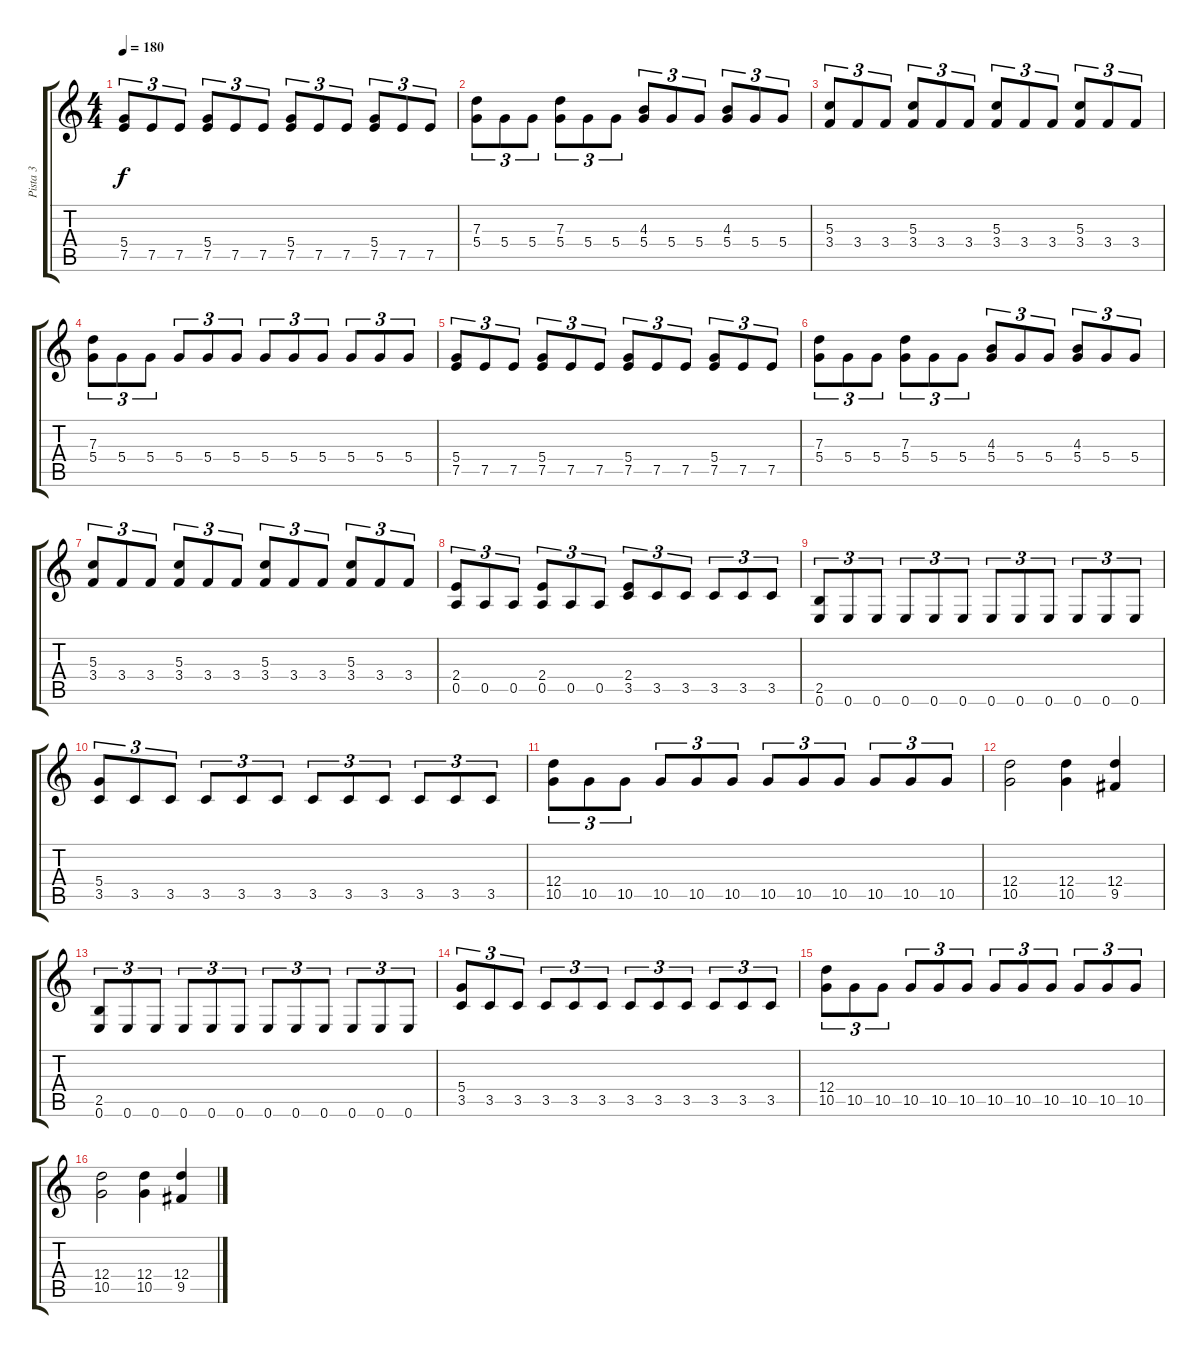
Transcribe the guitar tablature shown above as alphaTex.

\track ("Pista 3" "Pista 3") {instrument distortionguitar}
\staff {score tabs}
\tuning (E4 B3 G3 D3 A2 E2) {hide}
\ts (4 4)
\tempo 180
\clef g2
\ks c
(5.4 7.5).8{tu (3 2) dy f} 7.5.8{tu (3 2)} 7.5.8{tu (3 2)} (5.4 7.5).8{tu (3 2)} 7.5.8{tu (3 2)} 7.5.8{tu (3 2)} (5.4 7.5).8{tu (3 2)} 7.5.8{tu (3 2)} 7.5.8{tu (3 2)} (5.4 7.5).8{tu (3 2)} 7.5.8{tu (3 2)} 7.5.8{tu (3 2)} |
(7.3 5.4).8{tu (3 2)} 5.4.8{tu (3 2)} 5.4.8{tu (3 2)} (7.3 5.4).8{tu (3 2)} 5.4.8{tu (3 2)} 5.4.8{tu (3 2)} (4.3 5.4).8{tu (3 2)} 5.4.8{tu (3 2)} 5.4.8{tu (3 2)} (4.3 5.4).8{tu (3 2)} 5.4.8{tu (3 2)} 5.4.8{tu (3 2)} |
(5.3 3.4).8{tu (3 2)} 3.4.8{tu (3 2)} 3.4.8{tu (3 2)} (5.3 3.4).8{tu (3 2)} 3.4.8{tu (3 2)} 3.4.8{tu (3 2)} (5.3 3.4).8{tu (3 2)} 3.4.8{tu (3 2)} 3.4.8{tu (3 2)} (5.3 3.4).8{tu (3 2)} 3.4.8{tu (3 2)} 3.4.8{tu (3 2)} |
(7.3 5.4).8{tu (3 2)} 5.4.8{tu (3 2)} 5.4.8{tu (3 2)} 5.4.8{tu (3 2)} 5.4.8{tu (3 2)} 5.4.8{tu (3 2)} 5.4.8{tu (3 2)} 5.4.8{tu (3 2)} 5.4.8{tu (3 2)} 5.4.8{tu (3 2)} 5.4.8{tu (3 2)} 5.4.8{tu (3 2)} |
(5.4 7.5).8{tu (3 2)} 7.5.8{tu (3 2)} 7.5.8{tu (3 2)} (5.4 7.5).8{tu (3 2)} 7.5.8{tu (3 2)} 7.5.8{tu (3 2)} (5.4 7.5).8{tu (3 2)} 7.5.8{tu (3 2)} 7.5.8{tu (3 2)} (5.4 7.5).8{tu (3 2)} 7.5.8{tu (3 2)} 7.5.8{tu (3 2)} |
(7.3 5.4).8{tu (3 2)} 5.4.8{tu (3 2)} 5.4.8{tu (3 2)} (7.3 5.4).8{tu (3 2)} 5.4.8{tu (3 2)} 5.4.8{tu (3 2)} (4.3 5.4).8{tu (3 2)} 5.4.8{tu (3 2)} 5.4.8{tu (3 2)} (4.3 5.4).8{tu (3 2)} 5.4.8{tu (3 2)} 5.4.8{tu (3 2)} |
(5.3 3.4).8{tu (3 2)} 3.4.8{tu (3 2)} 3.4.8{tu (3 2)} (5.3 3.4).8{tu (3 2)} 3.4.8{tu (3 2)} 3.4.8{tu (3 2)} (5.3 3.4).8{tu (3 2)} 3.4.8{tu (3 2)} 3.4.8{tu (3 2)} (5.3 3.4).8{tu (3 2)} 3.4.8{tu (3 2)} 3.4.8{tu (3 2)} |
(2.4 0.5).8{tu (3 2)} 0.5.8{tu (3 2)} 0.5.8{tu (3 2)} (2.4 0.5).8{tu (3 2)} 0.5.8{tu (3 2)} 0.5.8{tu (3 2)} (2.4 3.5).8{tu (3 2)} 3.5.8{tu (3 2)} 3.5.8{tu (3 2)} 3.5.8{tu (3 2)} 3.5.8{tu (3 2)} 3.5.8{tu (3 2)} |
(2.5 0.6).8{tu (3 2)} 0.6.8{tu (3 2)} 0.6.8{tu (3 2)} 0.6.8{tu (3 2)} 0.6.8{tu (3 2)} 0.6.8{tu (3 2)} 0.6.8{tu (3 2)} 0.6.8{tu (3 2)} 0.6.8{tu (3 2)} 0.6.8{tu (3 2)} 0.6.8{tu (3 2)} 0.6.8{tu (3 2)} |
(5.4 3.5).8{tu (3 2)} 3.5.8{tu (3 2)} 3.5.8{tu (3 2)} 3.5.8{tu (3 2)} 3.5.8{tu (3 2)} 3.5.8{tu (3 2)} 3.5.8{tu (3 2)} 3.5.8{tu (3 2)} 3.5.8{tu (3 2)} 3.5.8{tu (3 2)} 3.5.8{tu (3 2)} 3.5.8{tu (3 2)} |
(12.4 10.5).8{tu (3 2)} 10.5.8{tu (3 2)} 10.5.8{tu (3 2)} 10.5.8{tu (3 2)} 10.5.8{tu (3 2)} 10.5.8{tu (3 2)} 10.5.8{tu (3 2)} 10.5.8{tu (3 2)} 10.5.8{tu (3 2)} 10.5.8{tu (3 2)} 10.5.8{tu (3 2)} 10.5.8{tu (3 2)} |
(12.4 10.5).2 (12.4 10.5).4 (12.4 9.5).4 |
(2.5 0.6).8{tu (3 2)} 0.6.8{tu (3 2)} 0.6.8{tu (3 2)} 0.6.8{tu (3 2)} 0.6.8{tu (3 2)} 0.6.8{tu (3 2)} 0.6.8{tu (3 2)} 0.6.8{tu (3 2)} 0.6.8{tu (3 2)} 0.6.8{tu (3 2)} 0.6.8{tu (3 2)} 0.6.8{tu (3 2)} |
(5.4 3.5).8{tu (3 2)} 3.5.8{tu (3 2)} 3.5.8{tu (3 2)} 3.5.8{tu (3 2)} 3.5.8{tu (3 2)} 3.5.8{tu (3 2)} 3.5.8{tu (3 2)} 3.5.8{tu (3 2)} 3.5.8{tu (3 2)} 3.5.8{tu (3 2)} 3.5.8{tu (3 2)} 3.5.8{tu (3 2)} |
(12.4 10.5).8{tu (3 2)} 10.5.8{tu (3 2)} 10.5.8{tu (3 2)} 10.5.8{tu (3 2)} 10.5.8{tu (3 2)} 10.5.8{tu (3 2)} 10.5.8{tu (3 2)} 10.5.8{tu (3 2)} 10.5.8{tu (3 2)} 10.5.8{tu (3 2)} 10.5.8{tu (3 2)} 10.5.8{tu (3 2)} |
(12.4 10.5).2 (12.4 10.5).4 (12.4 9.5).4
